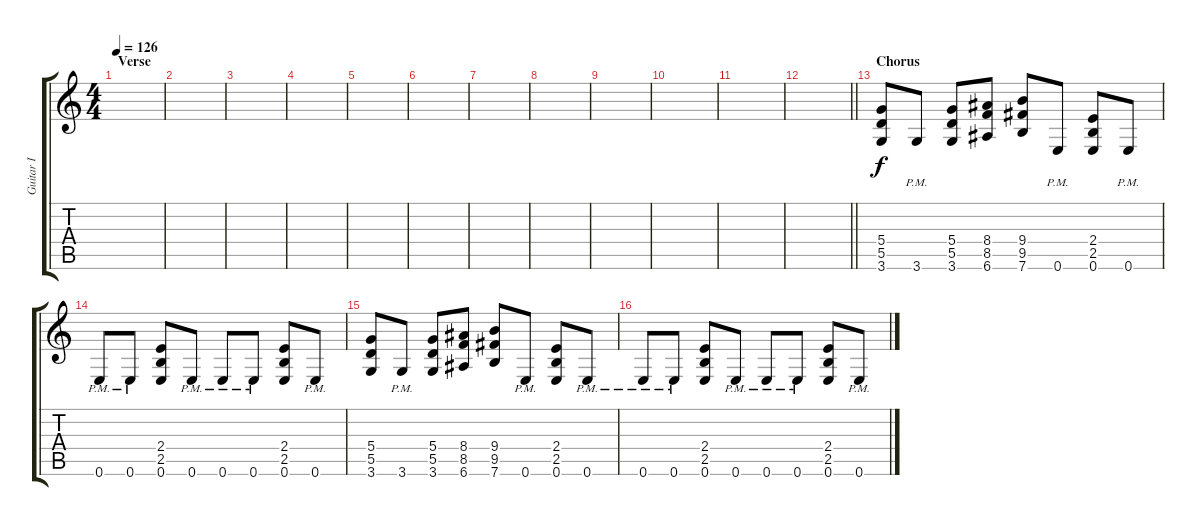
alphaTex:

\track ("Guitar I" "Guitar I") {instrument distortionguitar}
\staff {score tabs}
\tuning (E4 B3 G3 D3 A2 E2) {hide}
\ts (4 4)
\section ("" "Verse")
\tempo 126
\clef g2
\ks c
|
|
|
|
|
|
|
|
|
|
|
\barLineRight lightlight
|
\section ("" "Chorus")
(5.4 5.5 3.6).8{balance 16 instrument distortionguitar} 3.6{pm}.8 (5.4 5.5 3.6).8 (8.4 8.5 6.6).8 (9.4 9.5 7.6).8 0.6{pm}.8 (2.4 2.5 0.6).8 0.6{pm}.8 |
0.6{pm}.8 0.6{pm}.8 (2.4 2.5 0.6).8 0.6{pm}.8 0.6{pm}.8 0.6{pm}.8 (2.4 2.5 0.6).8 0.6{pm}.8 |
(5.4 5.5 3.6).8 3.6{pm}.8 (5.4 5.5 3.6).8 (8.4 8.5 6.6).8 (9.4 9.5 7.6).8 0.6{pm}.8 (2.4 2.5 0.6).8 0.6{pm}.8 |
0.6{pm}.8 0.6{pm}.8 (2.4 2.5 0.6).8 0.6{pm}.8 0.6{pm}.8 0.6{pm}.8 (2.4 2.5 0.6).8 0.6{pm}.8
